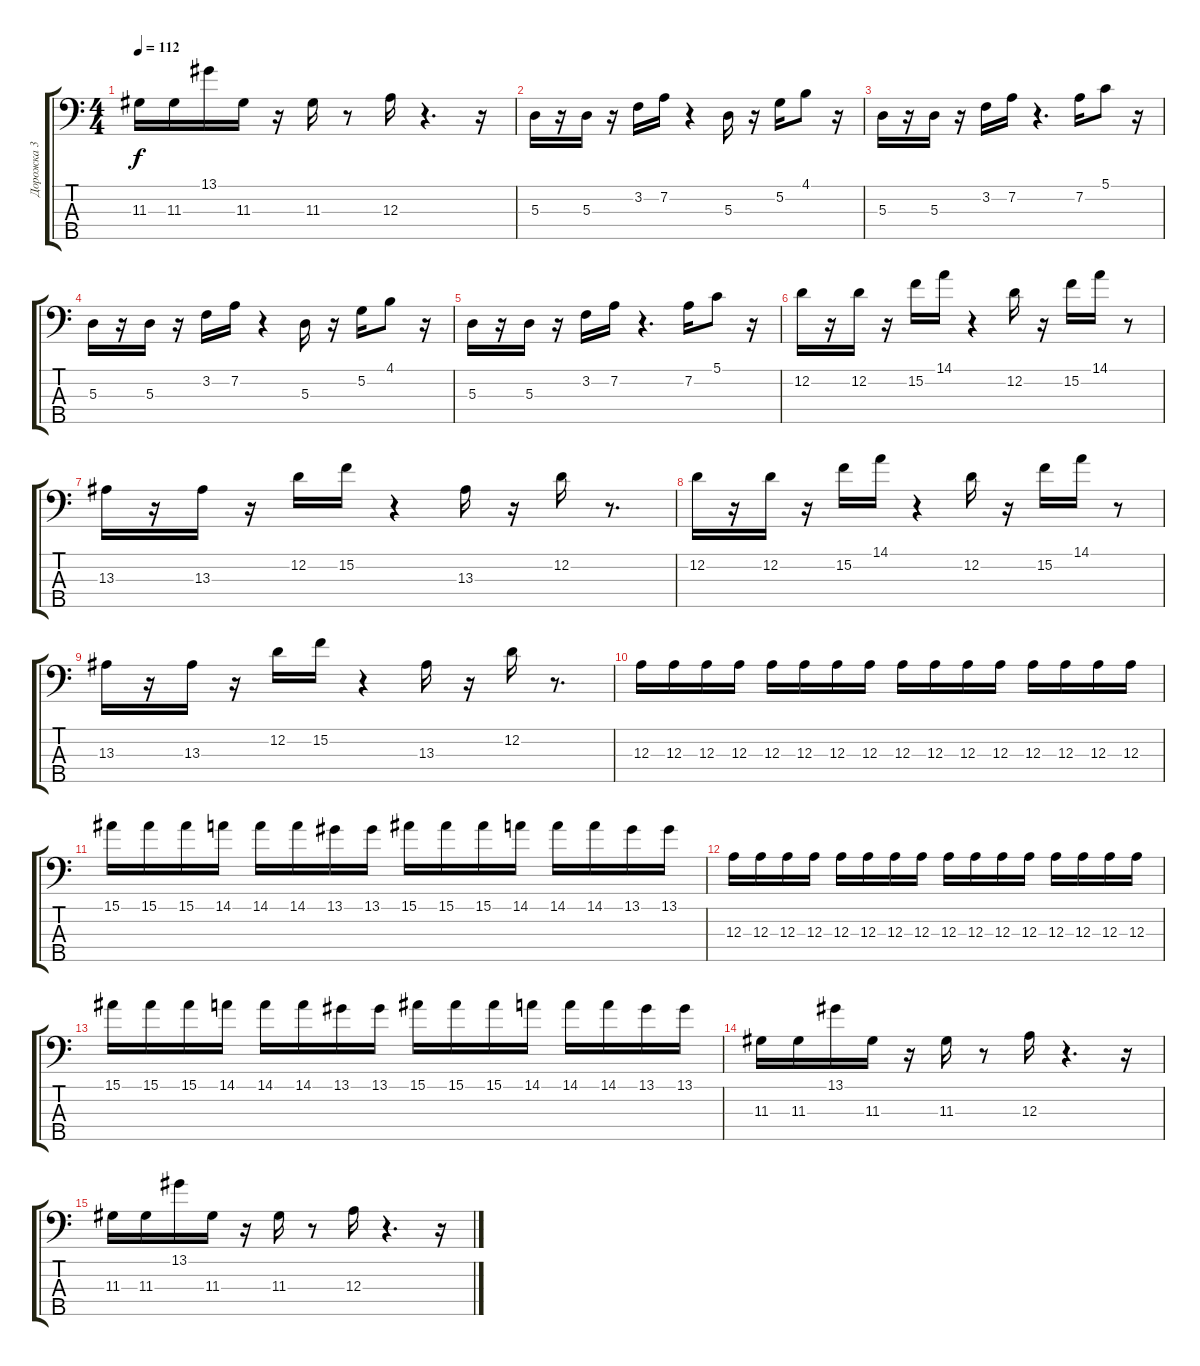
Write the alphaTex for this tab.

\track ("Дорожка 3" "Дорожка 3") {instrument synthbass1}
\staff {score tabs}
\tuning (G2 D2 A1 E1 B0) {hide}
\ts (4 4)
\tempo 112
\clef f4
\ks c
11.3.16{dy f} 11.3.16 13.1.16 11.3.16 r.16 11.3.16 r.8 12.3.16 r.4{d} r.16 |
5.3.16 r.16 5.3.16 r.16 3.2.16 7.2.16 r.4 5.3.16 r.16 5.2.16 4.1.8 r.16 |
5.3.16 r.16 5.3.16 r.16 3.2.16 7.2.16 r.4{d} 7.2.16 5.1.8 r.16 |
5.3.16 r.16 5.3.16 r.16 3.2.16 7.2.16 r.4 5.3.16 r.16 5.2.16 4.1.8 r.16 |
5.3.16 r.16 5.3.16 r.16 3.2.16 7.2.16 r.4{d} 7.2.16 5.1.8 r.16 |
12.2.16 r.16 12.2.16 r.16 15.2.16 14.1.16 r.4 12.2.16 r.16 15.2.16 14.1.16 r.8 |
13.3.16 r.16 13.3.16 r.16 12.2.16 15.2.16 r.4 13.3.16 r.16 12.2.16 r.8{d} |
12.2.16 r.16 12.2.16 r.16 15.2.16 14.1.16 r.4 12.2.16 r.16 15.2.16 14.1.16 r.8 |
13.3.16 r.16 13.3.16 r.16 12.2.16 15.2.16 r.4 13.3.16 r.16 12.2.16 r.8{d} |
12.3.16 12.3.16 12.3.16 12.3.16 12.3.16 12.3.16 12.3.16 12.3.16 12.3.16 12.3.16 12.3.16 12.3.16 12.3.16 12.3.16 12.3.16 12.3.16 |
15.1.16 15.1.16 15.1.16 14.1.16 14.1.16 14.1.16 13.1.16 13.1.16 15.1.16 15.1.16 15.1.16 14.1.16 14.1.16 14.1.16 13.1.16 13.1.16 |
12.3.16 12.3.16 12.3.16 12.3.16 12.3.16 12.3.16 12.3.16 12.3.16 12.3.16 12.3.16 12.3.16 12.3.16 12.3.16 12.3.16 12.3.16 12.3.16 |
15.1.16 15.1.16 15.1.16 14.1.16 14.1.16 14.1.16 13.1.16 13.1.16 15.1.16 15.1.16 15.1.16 14.1.16 14.1.16 14.1.16 13.1.16 13.1.16 |
11.3.16 11.3.16 13.1.16 11.3.16 r.16 11.3.16 r.8 12.3.16 r.4{d} r.16 |
11.3.16 11.3.16 13.1.16 11.3.16 r.16 11.3.16 r.8 12.3.16 r.4{d} r.16
